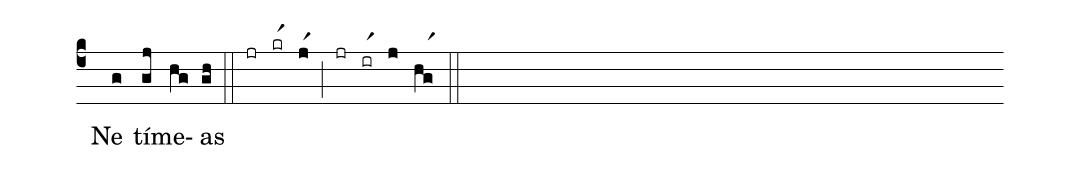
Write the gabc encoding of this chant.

annotation: VIIIg;
%%
(c4) () Ne(g) tí(gj)me(hg)as(gh) (::) (jr)(krr1)(jr1)(;)(jr)(irr1)(j)(hgr1)(::)
